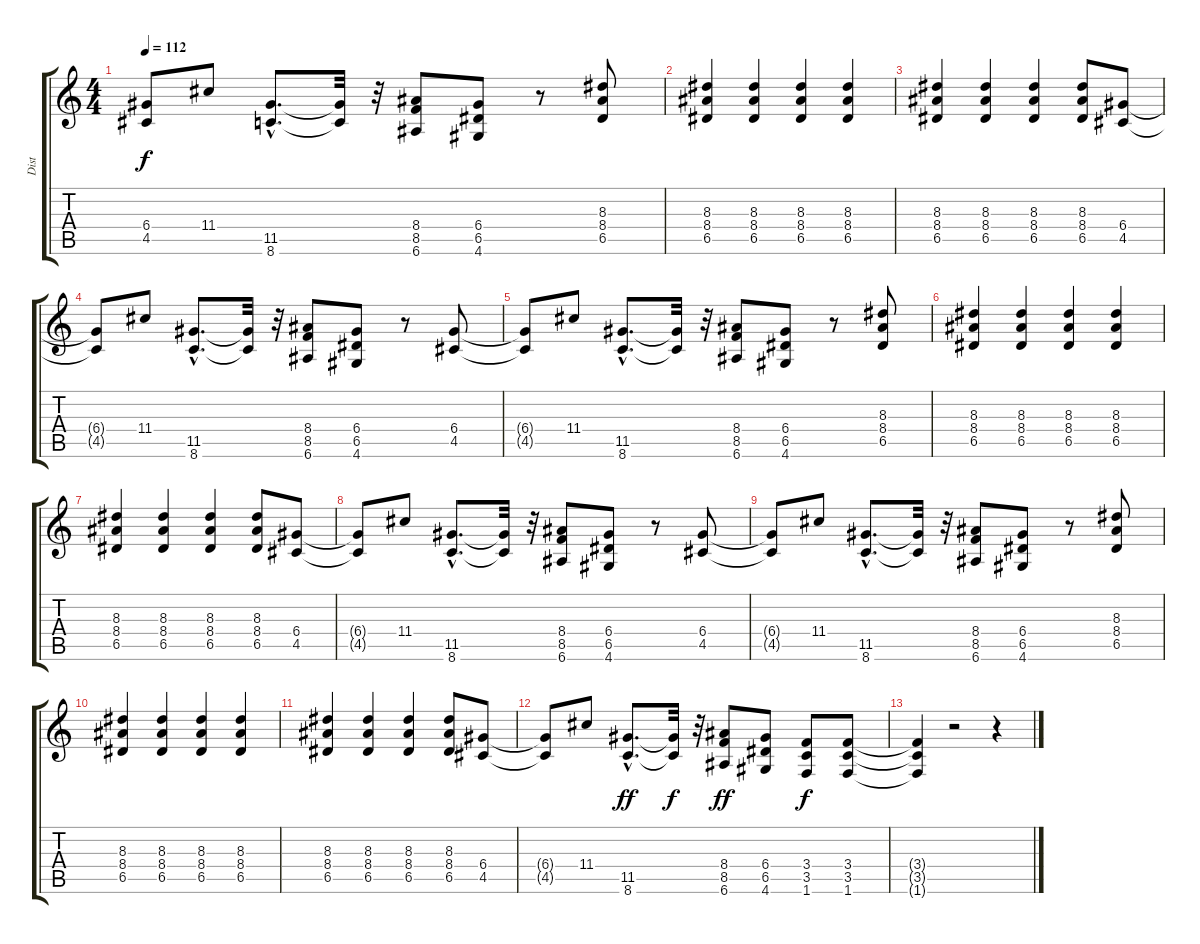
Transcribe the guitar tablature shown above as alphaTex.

\track ("Dist" "Dist") {instrument distortionguitar}
\staff {score tabs}
\tuning (E4 B3 G3 D3 A2 E2) {hide}
\ts (4 4)
\tempo 112
\clef g2
\ks c
(6.4{t} 4.5{t}).8{dy f} 11.4.8 (11.5{hac} 8.6{hac}).8{d} (11.5{t} 8.6{t}).32 r.32 (8.4 8.5 6.6).8 (6.4 6.5 4.6).8 r.8 (8.3 8.4 6.5).8 |
(8.3 8.4 6.5).4 (8.3 8.4 6.5).4 (8.3 8.4 6.5).4 (8.3 8.4 6.5).4 |
(8.3 8.4 6.5).4 (8.3 8.4 6.5).4 (8.3 8.4 6.5).4 (8.3 8.4 6.5).8 (6.4 4.5).8 |
(6.4{t} 4.5{t}).8 11.4.8 (11.5{hac} 8.6{hac}).8{d} (11.5{t} 8.6{t}).32 r.32 (8.4 8.5 6.6).8 (6.4 6.5 4.6).8 r.8 (6.4 4.5).8 |
(6.4{t} 4.5{t}).8 11.4.8 (11.5{hac} 8.6{hac}).8{d} (11.5{t} 8.6{t}).32 r.32 (8.4 8.5 6.6).8 (6.4 6.5 4.6).8 r.8 (8.3 8.4 6.5).8 |
(8.3 8.4 6.5).4 (8.3 8.4 6.5).4 (8.3 8.4 6.5).4 (8.3 8.4 6.5).4 |
(8.3 8.4 6.5).4 (8.3 8.4 6.5).4 (8.3 8.4 6.5).4 (8.3 8.4 6.5).8 (6.4 4.5).8 |
(6.4{t} 4.5{t}).8 11.4.8 (11.5{hac} 8.6{hac}).8{d} (11.5{t} 8.6{t}).32 r.32 (8.4 8.5 6.6).8 (6.4 6.5 4.6).8 r.8 (6.4 4.5).8 |
(6.4{t} 4.5{t}).8 11.4.8 (11.5{hac} 8.6{hac}).8{d} (11.5{t} 8.6{t}).32 r.32 (8.4 8.5 6.6).8 (6.4 6.5 4.6).8 r.8 (8.3 8.4 6.5).8 |
(8.3 8.4 6.5).4 (8.3 8.4 6.5).4 (8.3 8.4 6.5).4 (8.3 8.4 6.5).4 |
(8.3 8.4 6.5).4 (8.3 8.4 6.5).4 (8.3 8.4 6.5).4 (8.3 8.4 6.5).8 (6.4 4.5).8 |
(6.4{t} 4.5{t}).8 11.4.8 (11.5{hac} 8.6{hac}).8{d dy ff} (11.5{t} 8.6{t}).32{dy f} r.32 (8.4 8.5 6.6).8{dy ff} (6.4 6.5 4.6).8 (3.4 3.5 1.6).8{dy f} (3.4 3.5 1.6).8 |
(3.4{t} 3.5{t} 1.6{t}).4 r.2 r.4
